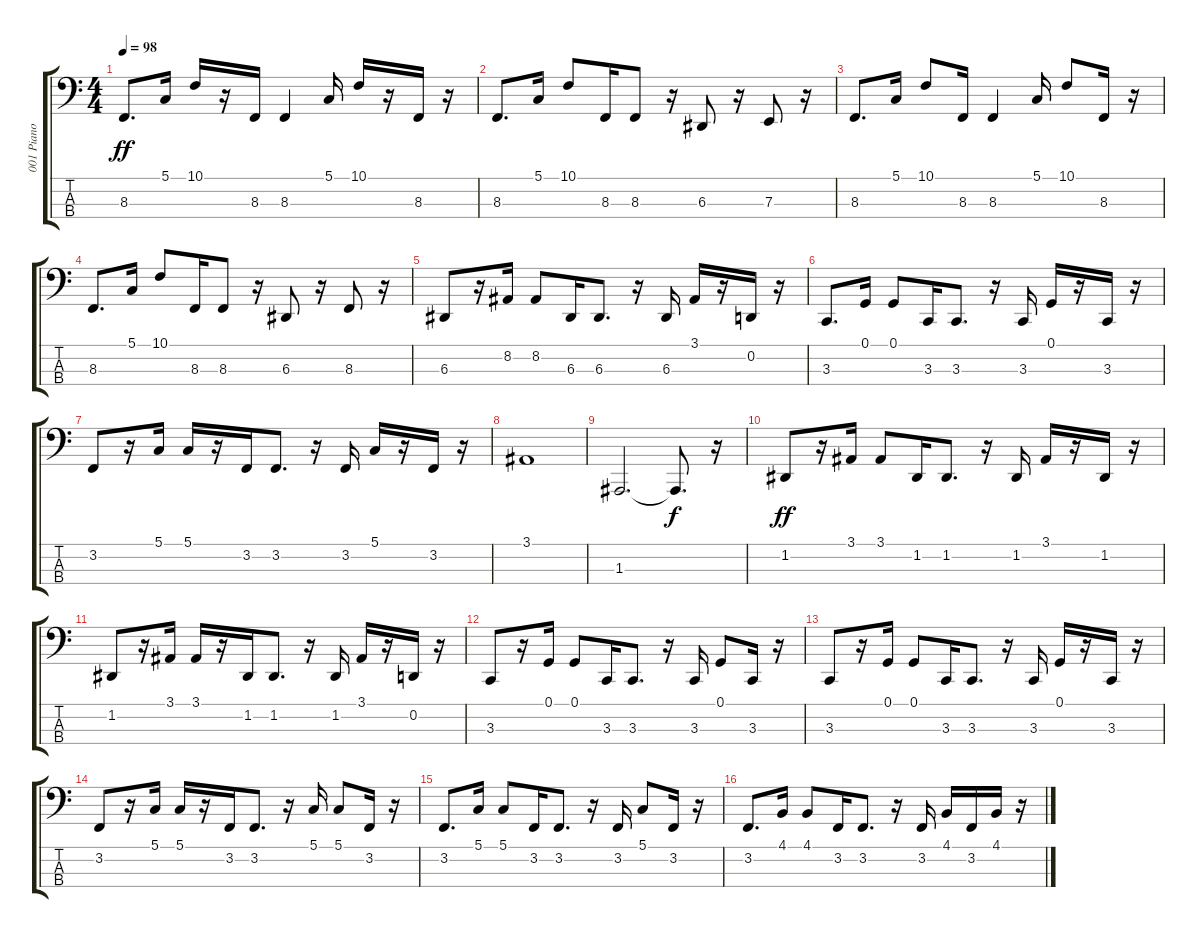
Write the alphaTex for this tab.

\track ("001 Piano Bass                          " "001 Piano ") {instrument electricgrandpiano}
\staff {score tabs}
\tuning (G2 D2 A1 E1) {hide}
\ts (4 4)
\tempo 98
\clef f4
\ks c
8.3.8{d dy ff} 5.1.16 10.1.16 r.16 8.3.16 8.3.4 5.1.16 10.1.16 r.16 8.3.16 r.16 |
8.3.8{d} 5.1.16 10.1.8 8.3.16 8.3.8 r.16 6.3.8 r.16 7.3.8 r.16 |
8.3.8{d} 5.1.16 10.1.8 8.3.16 8.3.4 5.1.16 10.1.8 8.3.16 r.16 |
8.3.8{d} 5.1.16 10.1.8 8.3.16 8.3.8 r.16 6.3.8 r.16 8.3.8 r.16 |
6.3.8 r.16 8.2.16 8.2.8 6.3.16 6.3.8{d} r.16 6.3.16 3.1.16 r.16 0.2.16 r.16 |
3.3.8{d} 0.1.16 0.1.8 3.3.16 3.3.8{d} r.16 3.3.16 0.1.16 r.16 3.3.16 r.16 |
3.2.8 r.16 5.1.16 5.1.16 r.16 3.2.16 3.2.8{d} r.16 3.2.16 5.1.16 r.16 3.2.16 r.16 |
3.1.1 |
1.3.2{d} 1.3{t}.8{d dy f} r.16 |
1.2.8{dy ff} r.16 3.1.16 3.1.8 1.2.16 1.2.8{d} r.16 1.2.16 3.1.16 r.16 1.2.16 r.16 |
1.2.8 r.16 3.1.16 3.1.16 r.16 1.2.16 1.2.8{d} r.16 1.2.16 3.1.16 r.16 0.2.16 r.16 |
3.3.8 r.16 0.1.16 0.1.8 3.3.16 3.3.8{d} r.16 3.3.16 0.1.8 3.3.16 r.16 |
3.3.8 r.16 0.1.16 0.1.8 3.3.16 3.3.8{d} r.16 3.3.16 0.1.16 r.16 3.3.16 r.16 |
3.2.8 r.16 5.1.16 5.1.16 r.16 3.2.16 3.2.8{d} r.16 5.1.16 5.1.8 3.2.16 r.16 |
3.2.8{d} 5.1.16 5.1.8 3.2.16 3.2.8{d} r.16 3.2.16 5.1.8 3.2.16 r.16 |
3.2.8{d} 4.1.16 4.1.8 3.2.16 3.2.8{d} r.16 3.2.16 4.1.16 3.2.16 4.1.16 r.16
